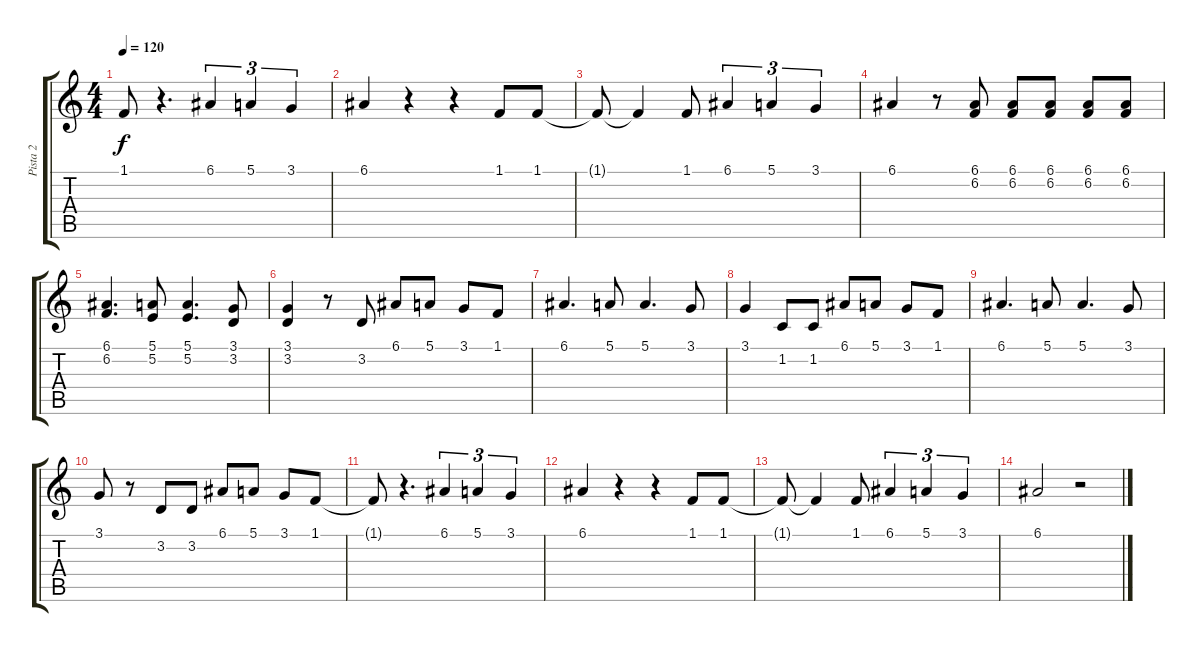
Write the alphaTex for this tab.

\track ("Pista 2" "Pista 2") {instrument flute}
\staff {score tabs}
\tuning (E4 B3 G3 D3 A2 E2) {hide}
\ts (4 4)
\tempo 120
\clef g2
\ks c
1.1{t}.8{dy f} r.4{d} 6.1.4{tu (3 2)} 5.1.4{tu (3 2)} 3.1.4{tu (3 2)} |
6.1.4 r.4 r.4 1.1.8 1.1.8 |
1.1{t}.8 1.1{t}.4 1.1.8 6.1.4{tu (3 2)} 5.1.4{tu (3 2)} 3.1.4{tu (3 2)} |
6.1.4 r.8 (6.1 6.2).8 (6.1 6.2).8 (6.1 6.2).8 (6.1 6.2).8 (6.1 6.2).8 |
(6.1 6.2).4{d} (5.1 5.2).8 (5.1 5.2).4{d} (3.1 3.2).8 |
(3.1 3.2).4 r.8 3.2.8 6.1.8 5.1.8 3.1.8 1.1.8 |
6.1.4{d} 5.1.8 5.1.4{d} 3.1.8 |
3.1.4 1.2.8 1.2.8 6.1.8 5.1.8 3.1.8 1.1.8 |
6.1.4{d} 5.1.8 5.1.4{d} 3.1.8 |
3.1.8 r.8 3.2.8 3.2.8 6.1.8 5.1.8 3.1.8 1.1.8 |
1.1{t}.8 r.4{d} 6.1.4{tu (3 2)} 5.1.4{tu (3 2)} 3.1.4{tu (3 2)} |
6.1.4 r.4 r.4 1.1.8 1.1.8 |
1.1{t}.8 1.1{t}.4 1.1.8 6.1.4{tu (3 2)} 5.1.4{tu (3 2)} 3.1.4{tu (3 2)} |
6.1.2 r.2
